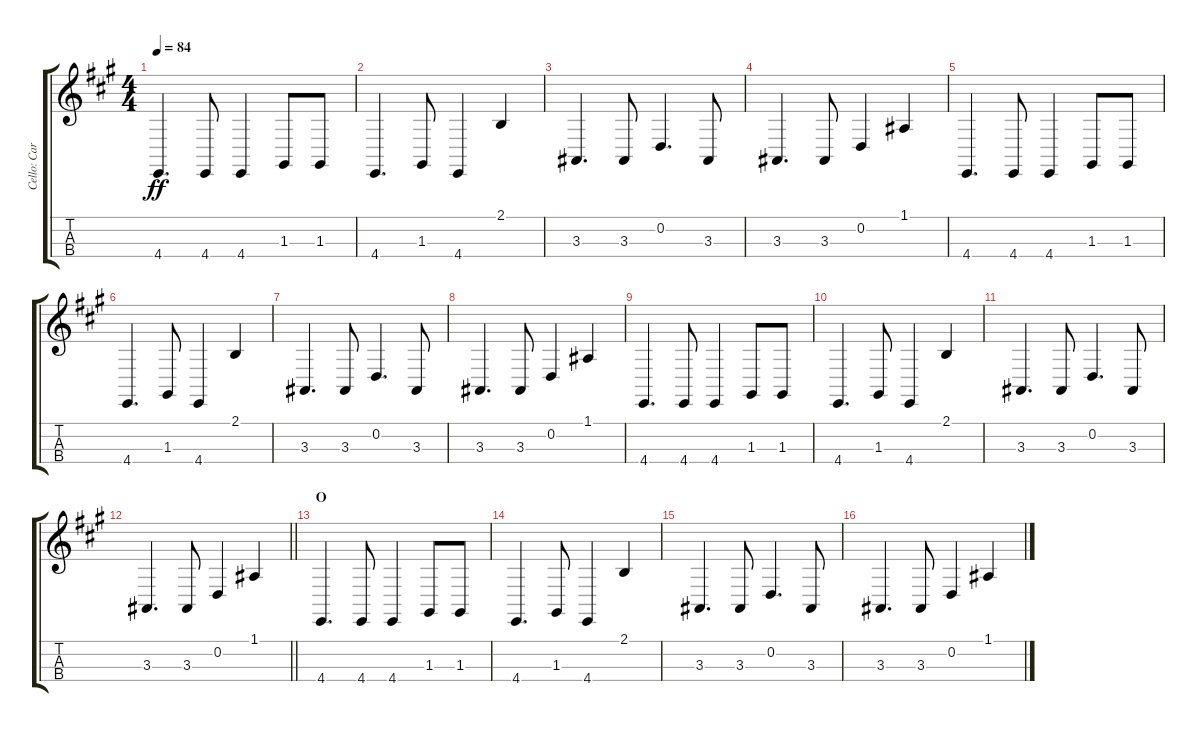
\track ("Cello: Caroline Dale" "Cello: Car") {instrument cello}
\staff {score tabs}
\tuning (A3 D3 G2 C2) {hide}
\ts (4 4)
\tempo 84
\clef g2
\ks a
4.4.4{d dy ff} 4.4.8 4.4.4 1.3.8 1.3.8 |
4.4.4{d} 1.3.8 4.4.4 2.1.4 |
3.3.4{d} 3.3.8 0.2.4{d} 3.3.8 |
3.3.4{d} 3.3.8 0.2.4 1.1.4 |
4.4.4{d} 4.4.8 4.4.4 1.3.8 1.3.8 |
4.4.4{d} 1.3.8 4.4.4 2.1.4 |
3.3.4{d} 3.3.8 0.2.4{d} 3.3.8 |
3.3.4{d} 3.3.8 0.2.4 1.1.4 |
4.4.4{d} 4.4.8 4.4.4 1.3.8 1.3.8 |
4.4.4{d} 1.3.8 4.4.4 2.1.4 |
3.3.4{d} 3.3.8 0.2.4{d} 3.3.8 |
\barLineRight lightlight
3.3.4{d} 3.3.8 0.2.4 1.1.4 |
\section ("" "O")
4.4.4{d} 4.4.8 4.4.4 1.3.8 1.3.8 |
4.4.4{d} 1.3.8 4.4.4 2.1.4 |
3.3.4{d} 3.3.8 0.2.4{d} 3.3.8 |
3.3.4{d} 3.3.8 0.2.4 1.1.4
